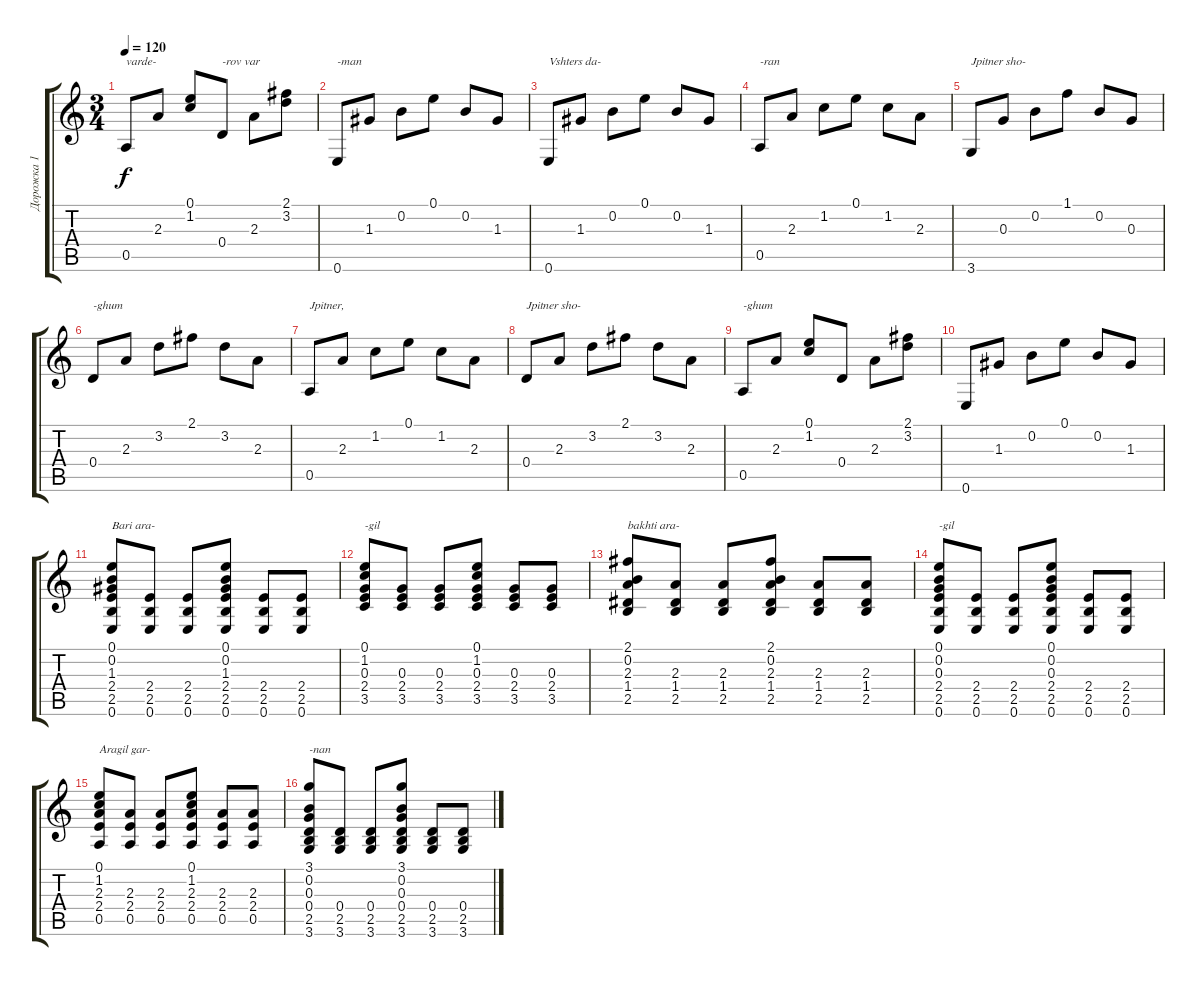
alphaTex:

\track ("Дорожка 1" "Дорожка 1") {instrument acousticguitarsteel}
\staff {score tabs}
\tuning (E4 B3 G3 D3 A2 E2) {hide}
\ts (3 4)
\tempo 120
\clef g2
\ks c
0.5.8{txt "varde-" dy f} 2.3.8 (0.1 1.2).8 0.4.8{txt "-rov var"} 2.3.8 (2.1 3.2).8 |
0.6.8{txt "-man"} 1.3.8 0.2.8 0.1.8 0.2.8 1.3.8 |
0.6.8{txt "Vshters da-"} 1.3.8 0.2.8 0.1.8 0.2.8 1.3.8 |
0.5.8{txt "-ran"} 2.3.8 1.2.8 0.1.8 1.2.8 2.3.8 |
3.6.8{txt "Jpitner sho-"} 0.3.8 0.2.8 1.1.8 0.2.8 0.3.8 |
0.4.8{txt "-ghum"} 2.3.8 3.2.8 2.1.8 3.2.8 2.3.8 |
0.5.8{txt "Jpitner,"} 2.3.8 1.2.8 0.1.8 1.2.8 2.3.8 |
0.4.8{txt "Jpitner sho-"} 2.3.8 3.2.8 2.1.8 3.2.8 2.3.8 |
0.5.8{txt "-ghum"} 2.3.8 (0.1 1.2).8 0.4.8 2.3.8 (2.1 3.2).8 |
0.6.8 1.3.8 0.2.8 0.1.8 0.2.8 1.3.8 |
(0.1 0.2 1.3 2.4 2.5 0.6).8{txt "Bari ara-"} (2.4 2.5 0.6).8 (2.4 2.5 0.6).8 (0.1 0.2 1.3 2.4 2.5 0.6).8 (2.4 2.5 0.6).8 (2.4 2.5 0.6).8 |
(0.1 1.2 0.3 2.4 3.5).8{txt "-gil"} (0.3 2.4 3.5).8 (0.3 2.4 3.5).8 (0.1 1.2 0.3 2.4 3.5).8 (0.3 2.4 3.5).8 (0.3 2.4 3.5).8 |
(2.1 0.2 2.3 1.4 2.5).8{txt "bakhti ara-"} (2.3 1.4 2.5).8 (2.3 1.4 2.5).8 (2.1 0.2 2.3 1.4 2.5).8 (2.3 1.4 2.5).8 (2.3 1.4 2.5).8 |
(0.1 0.2 0.3 2.4 2.5 0.6).8{txt "-gil"} (2.4 2.5 0.6).8 (2.4 2.5 0.6).8 (0.1 0.2 0.3 2.4 2.5 0.6).8 (2.4 2.5 0.6).8 (2.4 2.5 0.6).8 |
(0.1 1.2 2.3 2.4 0.5).8{txt "Aragil gar-"} (2.3 2.4 0.5).8 (2.3 2.4 0.5).8 (0.1 1.2 2.3 2.4 0.5).8 (2.3 2.4 0.5).8 (2.3 2.4 0.5).8 |
(3.1 0.2 0.3 0.4 2.5 3.6).8{txt "-nan"} (0.4 2.5 3.6).8 (0.4 2.5 3.6).8 (3.1 0.2 0.3 0.4 2.5 3.6).8 (0.4 2.5 3.6).8 (0.4 2.5 3.6).8
